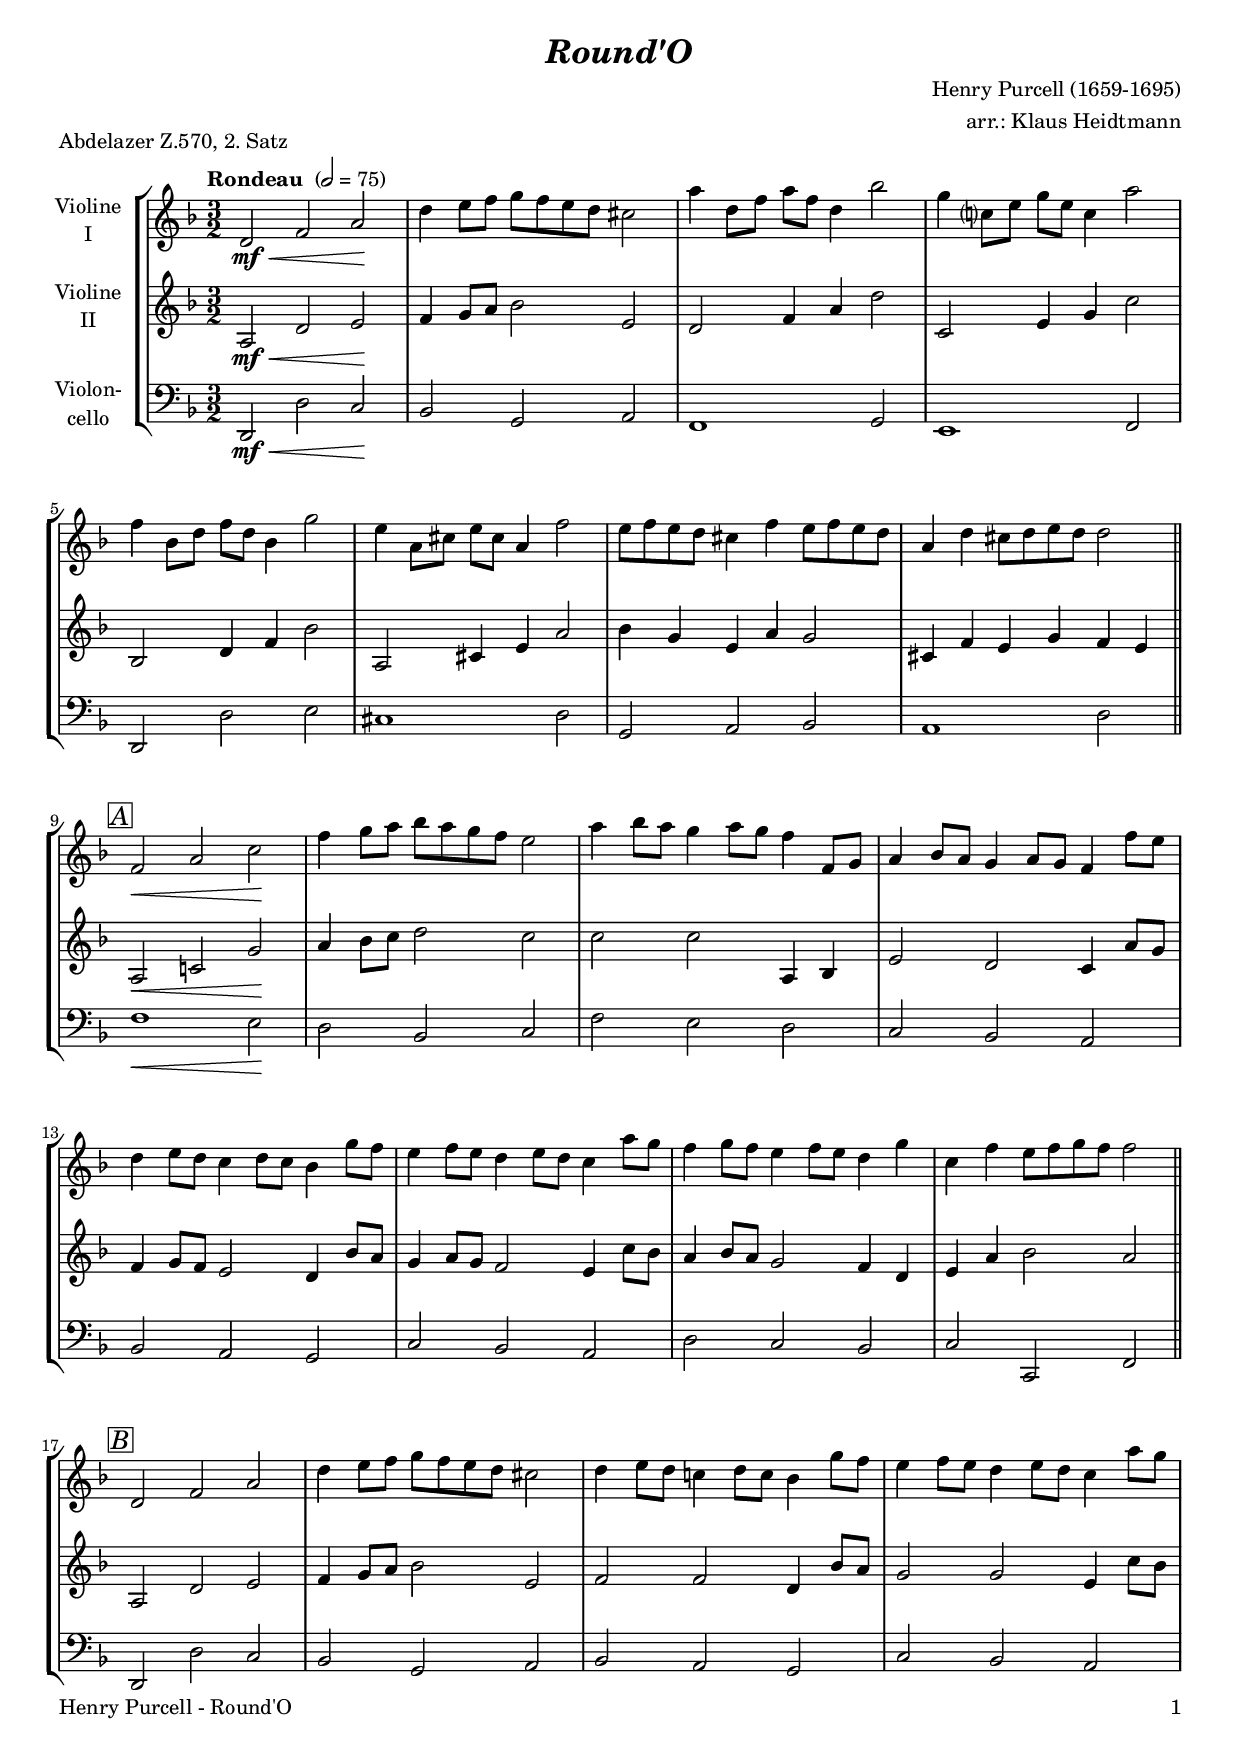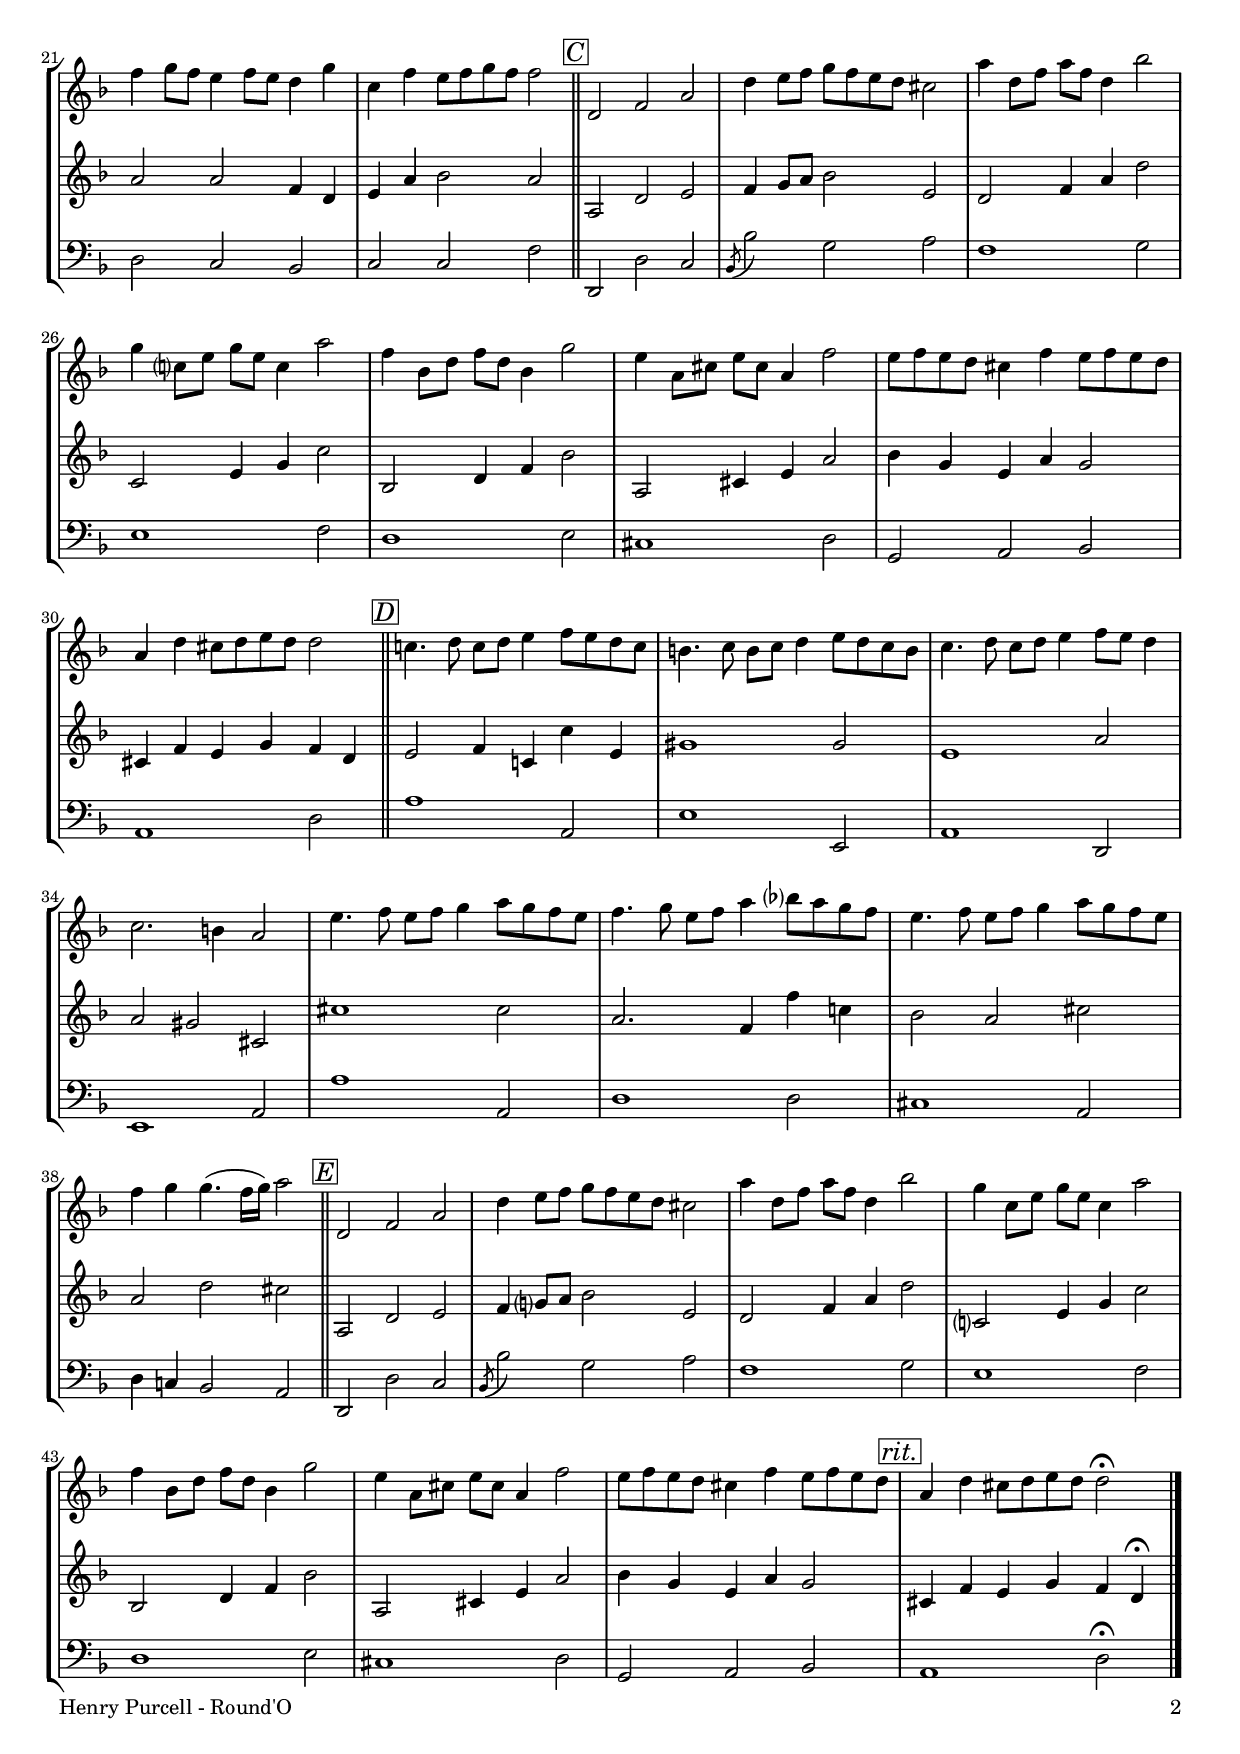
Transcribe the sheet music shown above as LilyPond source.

\version "2.24.1"
\include "deutsch.ly"

#(set-global-staff-size 18)

\header {
  title     = \markup \bold \italic "Round'O"
  composer  = "Henry Purcell (1659-1695)"
  arranger  = "arr.: Klaus Heidtmann"
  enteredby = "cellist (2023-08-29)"
  piece     = "Abdelazer Z.570, 2. Satz"
}

voiceconsts = {
 \key d \minor
 \time 3/2
% \clef "bass"
 \clef "treble"
% \numericTimeSignature
 \compressEmptyMeasures
  % Set default beaming for all staves
%  \set Timing.beamExceptions = #'()
%  \set Timing.baseMoment     = #(ly:make-moment 1 4)
%  \set Timing.beatStructure  = #'(1 1 1 1)
 \tempo "Rondeau " 2=75
}

mivl = "violin"
miba = "cello"

boxa = { \bar "||" \mark \markup \box \italic "A" }
boxb = { \bar "||" \mark \markup \box \italic "B" }
boxc = { \bar "||" \mark \markup \box \italic "C" }
boxd = { \bar "||" \mark \markup \box \italic "D" }
boxe = { \bar "||" \mark \markup \box \italic "E" }

rit = \mark \markup \box \italic "rit."

va = \relative c' {
  \voiceconsts

  d2\mf\< f a\!
  d4 e8 f g f e d cis2
  a'4 d,8 f a f d4 b'2
  g4 c,?8 e g e c4 a'2

  f4 b,8 d f d b4 g'2
  e4 a,8 cis e cis a4 f'2
  e8 f e d cis4 f e8 f e d
  a4 d cis8 d e d d2 \boxa

  f,\< a c\!
  f4 g8 a b a g f e2
  a4 b8 a g4 a8 g f4 f,8 g
  a4 b8 a g4 a8 g f4 f'8 e

  d4 e8 d c4 d8 c b4 g'8 f
  e4 f8 e d4 e8 d c4 a'8 g
  f4 g8 f e4 f8 e d4 g
  c, f e8 f g f f2 \boxb

  d, f a
  d4 e8 f g f e d cis2
  d4 e8 d c!4 d8 c b4 g'8 f
  e4 f8 e d4 e8 d c4 a'8 g

  f4 g8 f e4 f8 e d4 g
  c, f e8 f g f f2 \boxc
  d, f a
  d4 e8 f g f e d cis2
  a'4 d,8 f a f d4 b'2

  g4 c,?8 e g e c4 a'2
  f4 b,8 d f d b4 g'2
  e4 a,8 cis e cis a4 f'2
  e8 f e d cis4 f e8 f e d

  a4 d cis8 d e d d2 \boxd
  c!4. d8 c d e4 f8 e d c
  h4. c8 h c d4 e8 d c h
  c4. d8 c d e4 f8 e d4

  c2. h4 a2
  e'4. f8 e f g4 a8 g f e
  f4. g8 e f a4 b?8 a g f
  e4. f8 e f g4 a8 g f e

  f4 g g4.( f16 g) a2 \boxe
  d,, f a
  d4 e8 f g f e d cis2
  a'4 d,8 f a f d4 b'2
  g4 c,8 e g e c4 a'2

  f4 b,8 d f d b4 g'2
  e4 a,8 cis e cis a4 f'2
  e8 f e d cis4 f e8 f e d \rit
  a4 d cis8 d e d d2\fermata \bar "|."
}

vb = \relative c' {
  \voiceconsts

  a2\mf\< d e\!
  f4 g8 a b2 e,
  d f4 a d2
  c, e4 g c2

  b, d4 f b2
  a, cis4 e a2
  b4 g e a g2
  cis,4 f e g f e \boxa

  a,2\< c! g'\!
  a4 b8 c d2 c
  c c a,4 b
  e2 d c4 a'8 g

  f4 g8 f e2 d4 b'8 a
  g4 a8 g f2 e4 c'8 b
  a4 b8 a g2 f4 d
  e a b2 a \boxb

  a, d e
  f4 g8 a b2 e,
  f f d4 b'8 a
  g2 g e4 c'8 b

  a2 a f4 d
  e a b2 a \boxc
  a, d e
  f4 g8 a b2 e,
  d f4 a d2

  c, e4 g c2
  b, d4 f b2
  a, cis4 e a2
  b4 g e a g2

  cis,4 f e g f d \boxd
  e2 f4 c! c' e,
  gis1 gis2
  e1 a2

  a gis cis,
  cis'1 cis2
  a2. f4 f' c!
  b2 a cis

  a d cis \boxe
  a, d e
  f4 g?8 a b2 e,
  d f4 a d2
  c,? e4 g c2

  b, d4 f b2
  a, cis4 e a2
  b4 g e a g2 \rit
  cis,4 f e g f d\fermata \bar "|."
}

vc = \relative c, {
  \voiceconsts
  \clef "bass"

  d2\mf\< d' c\!
  b g a
  f1 g2
  e1 f2

  d d' e
  cis1 d2
  g, a b
  a1 d2 \boxa

  f1\< e2\!
  d b c
  f e d
  c b a

  b a g
  c b a
  d c b
  c c, f \boxb

  d d' c
  b g a
  b a g
  c b a

  d c b
  c c f \boxc
  d, d' c
  \acciaccatura b8 b'2 g a
  f1 g2

  e1 f2
  d1 e2
  cis1 d2
  g, a b

  a1 d2 \boxd
  a'1 a,2
  e'1 e,2
  a1 d,2

  e1 a2
  a'1 a,2
  d1 d2
  cis1 a2

  d4 c! b2 a \boxe
  d, d' c \acciaccatura b8 b'2 g a
  f1 g2
  e1 f2

  d1 e2
  cis1 d2
  g, a b \rit
  a1 d2\fermata \bar "|."
}


music = \new StaffGroup <<
      \new Staff {
        \set Staff.midiInstrument = \mivl
        \set Staff.instrumentName = \markup \center-column { "Violine" "I" }
        \transpose d d { \va }
      }
      
      \new Staff {
        \set Staff.midiInstrument = \mivl
        \set Staff.instrumentName = \markup \center-column { "Violine" "II" }
        \transpose d d { \vb }
      }
      
      \new Staff {
        \set Staff.midiInstrument = \miba
        \set Staff.instrumentName = \markup \center-column { "Violon-" "cello" }
        \transpose d d { \vc }
      }
>>

\book {
  \paper {
    print-page-number = ##t
    print-first-page-number = ##t
    ragged-last-bottom = ##f
    oddHeaderMarkup = \markup \null
    evenHeaderMarkup = \markup \null
    oddFooterMarkup = \markup {
      \fill-line {
        \if \should-print-page-number
        "Henry Purcell - Round'O" \fromproperty #'page:page-number-string
      }
    }
    evenFooterMarkup = \oddFooterMarkup
  } \score {
    \music
    \layout {}
  }

  \score {
    \unfoldRepeats \music

    \midi {
      \context {
        \Score
      }
    }
  }
}